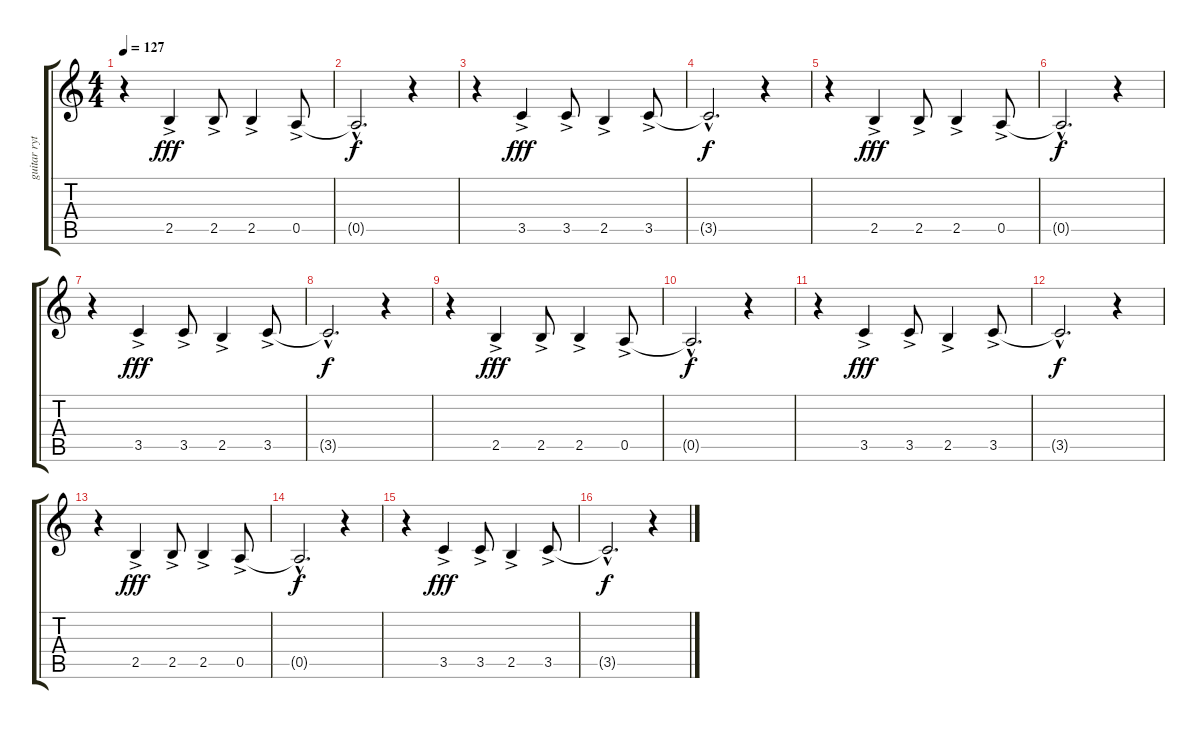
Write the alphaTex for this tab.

\track ("guitar rythmik" "guitar ryt") {instrument distortionguitar}
\staff {score tabs}
\tuning (E4 B3 G3 D3 A2 E2) {hide}
\ts (4 4)
\tempo 127
\clef g2
\ks c
r.4{dy f volume 16 instrument distortionguitar} 2.5{ac}.4{dy fff} 2.5{ac}.8 2.5{ac}.4 0.5{ac}.8 |
0.5{hac t}.2{d dy f} r.4 |
r.4 3.5{ac}.4{dy fff} 3.5{ac}.8 2.5{ac}.4 3.5{ac}.8 |
3.5{hac t}.2{d dy f} r.4 |
r.4 2.5{ac}.4{dy fff} 2.5{ac}.8 2.5{ac}.4 0.5{ac}.8 |
0.5{hac t}.2{d dy f} r.4 |
r.4 3.5{ac}.4{dy fff} 3.5{ac}.8 2.5{ac}.4 3.5{ac}.8 |
3.5{hac t}.2{d dy f} r.4 |
r.4 2.5{ac}.4{dy fff} 2.5{ac}.8 2.5{ac}.4 0.5{ac}.8 |
0.5{hac t}.2{d dy f} r.4 |
r.4 3.5{ac}.4{dy fff} 3.5{ac}.8 2.5{ac}.4 3.5{ac}.8 |
3.5{hac t}.2{d dy f} r.4 |
r.4 2.5{ac}.4{dy fff} 2.5{ac}.8 2.5{ac}.4 0.5{ac}.8 |
0.5{hac t}.2{d dy f} r.4 |
r.4 3.5{ac}.4{dy fff} 3.5{ac}.8 2.5{ac}.4 3.5{ac}.8 |
3.5{hac t}.2{d dy f} r.4
